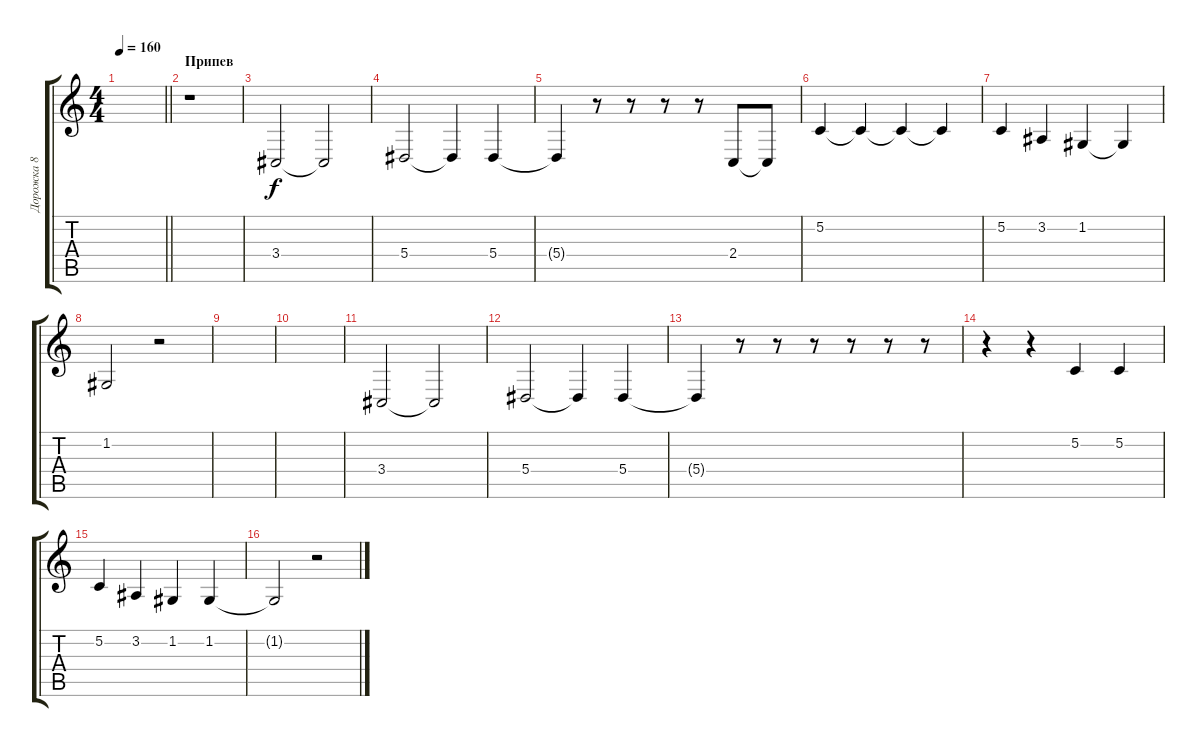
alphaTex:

\track ("Дорожка 8" "Дорожка 8") {instrument baritonesax}
\staff {score tabs}
\tuning (C4 G3 Eb3 Bb2 F2 C2) {hide}
\ts (4 4)
\tempo 160
\clef g2
\barLineRight lightlight
\ks c
|
\section ("" "Припев")
r.1 |
3.4.2 3.4{t}.2 |
5.4.2 5.4{t}.4 5.4.4 |
5.4{t}.4 r.8 r.8 r.8 r.8 2.4.8 2.4{t}.8 |
5.2.4 5.2{t}.4 5.2{t}.4 5.2{t}.4 |
5.2.4 3.2.4 1.2.4 1.2{t}.4 |
1.2.2 r.2 |
|
|
3.4.2 3.4{t}.2 |
5.4.2 5.4{t}.4 5.4.4 |
5.4{t}.4 r.8 r.8 r.8 r.8 r.8 r.8 |
r.4 r.4 5.2.4 5.2.4 |
5.2.4 3.2.4 1.2.4 1.2.4 |
1.2{t}.2 r.2
